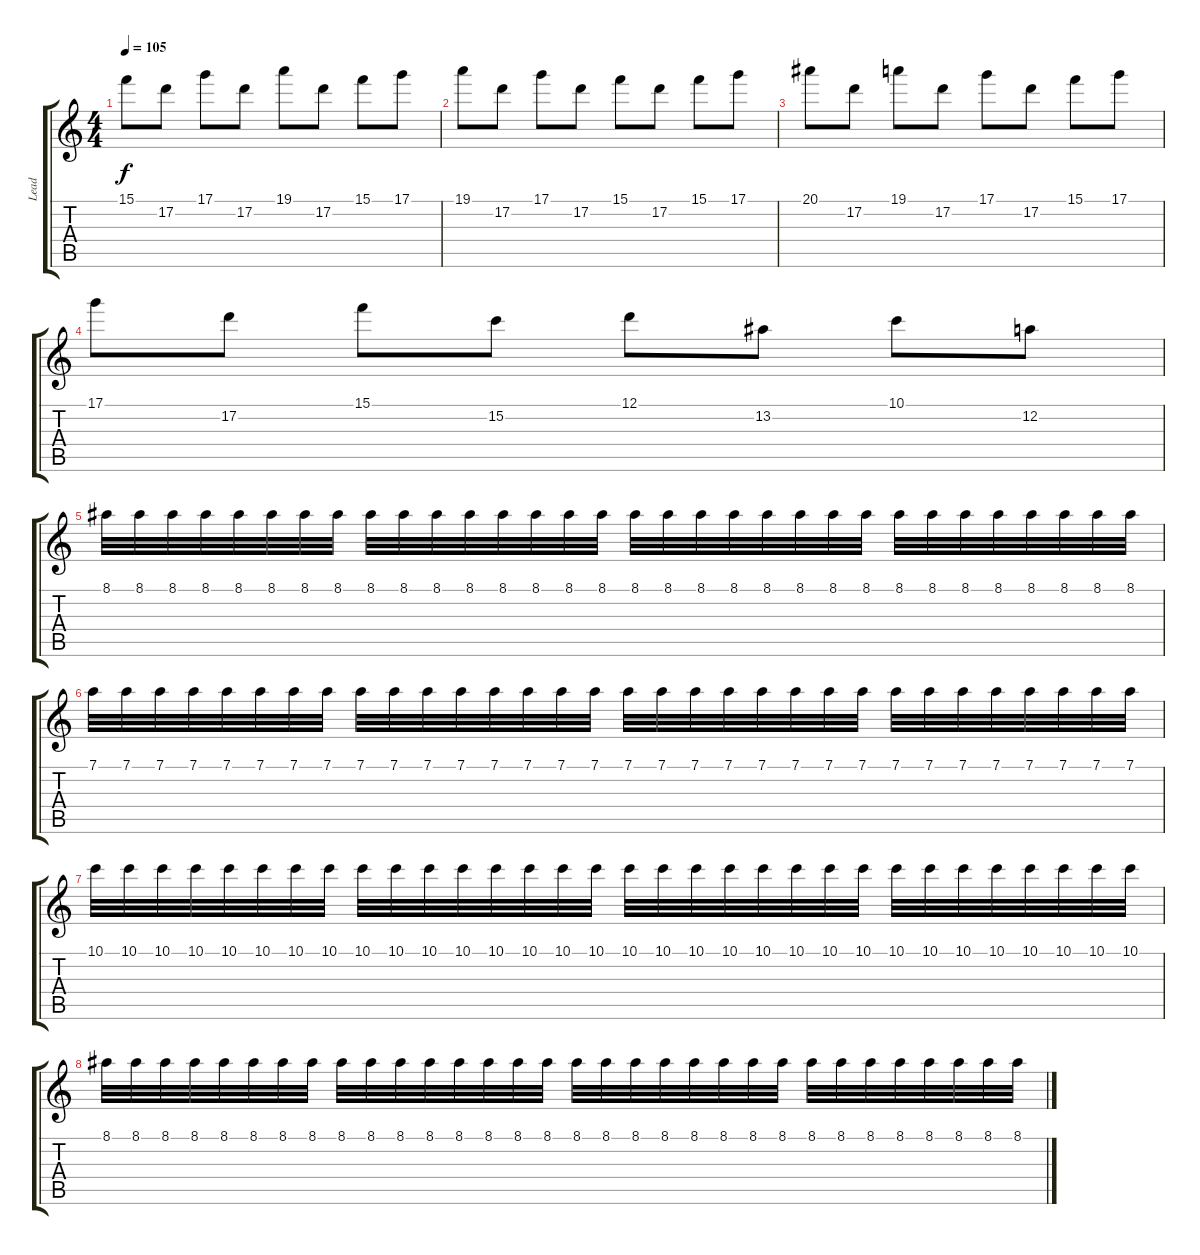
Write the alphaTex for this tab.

\track ("Lead" "Lead") {instrument electricguitarjazz}
\staff {score tabs}
\tuning (D4 A3 F3 C3 G2 D2) {hide}
\ts (4 4)
\tempo 105
\clef g2
\ks c
15.1.8{dy f} 17.2.8 17.1.8 17.2.8 19.1.8 17.2.8 15.1.8 17.1.8 |
19.1.8 17.2.8 17.1.8 17.2.8 15.1.8 17.2.8 15.1.8 17.1.8 |
20.1.8 17.2.8 19.1.8 17.2.8 17.1.8 17.2.8 15.1.8 17.1.8 |
17.1.8 17.2.8 15.1.8 15.2.8 12.1.8 13.2.8 10.1.8 12.2.8 |
8.1.32 8.1.32 8.1.32 8.1.32 8.1.32 8.1.32 8.1.32 8.1.32 8.1.32 8.1.32 8.1.32 8.1.32 8.1.32 8.1.32 8.1.32 8.1.32 8.1.32 8.1.32 8.1.32 8.1.32 8.1.32 8.1.32 8.1.32 8.1.32 8.1.32 8.1.32 8.1.32 8.1.32 8.1.32 8.1.32 8.1.32 8.1.32 |
7.1.32 7.1.32 7.1.32 7.1.32 7.1.32 7.1.32 7.1.32 7.1.32 7.1.32 7.1.32 7.1.32 7.1.32 7.1.32 7.1.32 7.1.32 7.1.32 7.1.32 7.1.32 7.1.32 7.1.32 7.1.32 7.1.32 7.1.32 7.1.32 7.1.32 7.1.32 7.1.32 7.1.32 7.1.32 7.1.32 7.1.32 7.1.32 |
10.1.32 10.1.32 10.1.32 10.1.32 10.1.32 10.1.32 10.1.32 10.1.32 10.1.32 10.1.32 10.1.32 10.1.32 10.1.32 10.1.32 10.1.32 10.1.32 10.1.32 10.1.32 10.1.32 10.1.32 10.1.32 10.1.32 10.1.32 10.1.32 10.1.32 10.1.32 10.1.32 10.1.32 10.1.32 10.1.32 10.1.32 10.1.32 |
8.1.32 8.1.32 8.1.32 8.1.32 8.1.32 8.1.32 8.1.32 8.1.32 8.1.32 8.1.32 8.1.32 8.1.32 8.1.32 8.1.32 8.1.32 8.1.32 8.1.32 8.1.32 8.1.32 8.1.32 8.1.32 8.1.32 8.1.32 8.1.32 8.1.32 8.1.32 8.1.32 8.1.32 8.1.32 8.1.32 8.1.32 8.1.32
